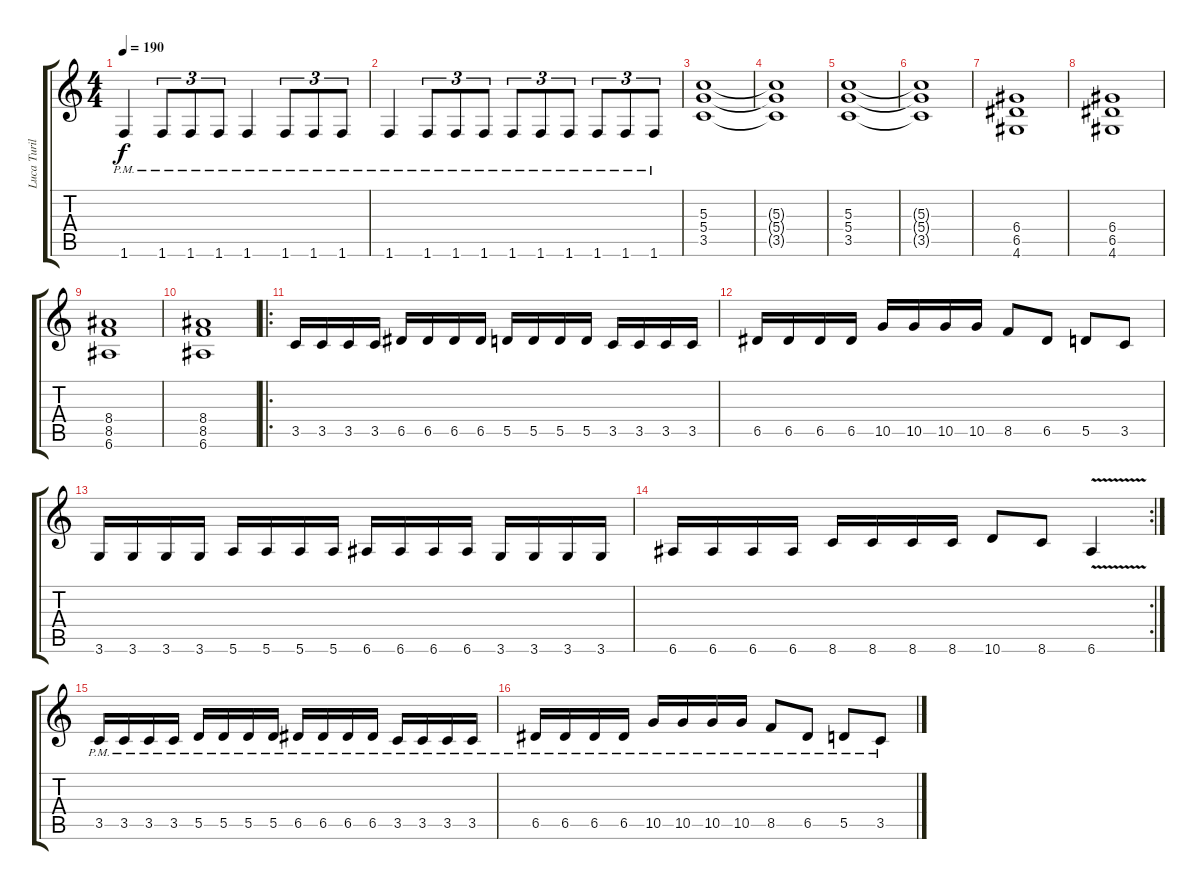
\track ("Luca Turili" "Luca Turil") {instrument distortionguitar}
\staff {score tabs}
\tuning (E4 B3 G3 D3 A2 E2) {hide}
\ts (4 4)
\tempo 190
\clef g2
\ks c
1.6{pm}.4{dy f} 1.6{pm}.8{tu (3 2)} 1.6{pm}.8{tu (3 2)} 1.6{pm}.8{tu (3 2)} 1.6{pm}.4 1.6{pm}.8{tu (3 2)} 1.6{pm}.8{tu (3 2)} 1.6{pm}.8{tu (3 2)} |
1.6{pm}.4 1.6{pm}.8{tu (3 2)} 1.6{pm}.8{tu (3 2)} 1.6{pm}.8{tu (3 2)} 1.6{pm}.8{tu (3 2)} 1.6{pm}.8{tu (3 2)} 1.6{pm}.8{tu (3 2)} 1.6{pm}.8{tu (3 2)} 1.6{pm}.8{tu (3 2)} 1.6{pm}.8{tu (3 2)} |
(5.3 5.4 3.5).1 |
(5.3{t} 5.4{t} 3.5{t}).1 |
(5.3 5.4 3.5).1 |
(5.3{t} 5.4{t} 3.5{t}).1 |
(6.4 6.5 4.6).1 |
(6.4 6.5 4.6).1 |
(8.4 8.5 6.6).1 |
(8.4 8.5 6.6).1 |
\ro
3.5.16 3.5.16 3.5.16 3.5.16 6.5.16 6.5.16 6.5.16 6.5.16 5.5.16 5.5.16 5.5.16 5.5.16 3.5.16 3.5.16 3.5.16 3.5.16 |
6.5.16 6.5.16 6.5.16 6.5.16 10.5.16 10.5.16 10.5.16 10.5.16 8.5.8 6.5.8 5.5.8 3.5.8 |
3.6.16 3.6.16 3.6.16 3.6.16 5.6.16 5.6.16 5.6.16 5.6.16 6.6.16 6.6.16 6.6.16 6.6.16 3.6.16 3.6.16 3.6.16 3.6.16 |
\rc 2
6.6.16 6.6.16 6.6.16 6.6.16 8.6.16 8.6.16 8.6.16 8.6.16 10.6.8 8.6.8 6.6{v}.4 |
3.5{pm}.16 3.5{pm}.16 3.5{pm}.16 3.5{pm}.16 5.5{pm}.16 5.5{pm}.16 5.5{pm}.16 5.5{pm}.16 6.5{pm}.16 6.5{pm}.16 6.5{pm}.16 6.5{pm}.16 3.5{pm}.16 3.5{pm}.16 3.5{pm}.16 3.5{pm}.16 |
6.5{pm}.16 6.5{pm}.16 6.5{pm}.16 6.5{pm}.16 10.5{pm}.16 10.5{pm}.16 10.5{pm}.16 10.5{pm}.16 8.5{pm}.8 6.5{pm}.8 5.5{pm}.8 3.5{pm}.8
